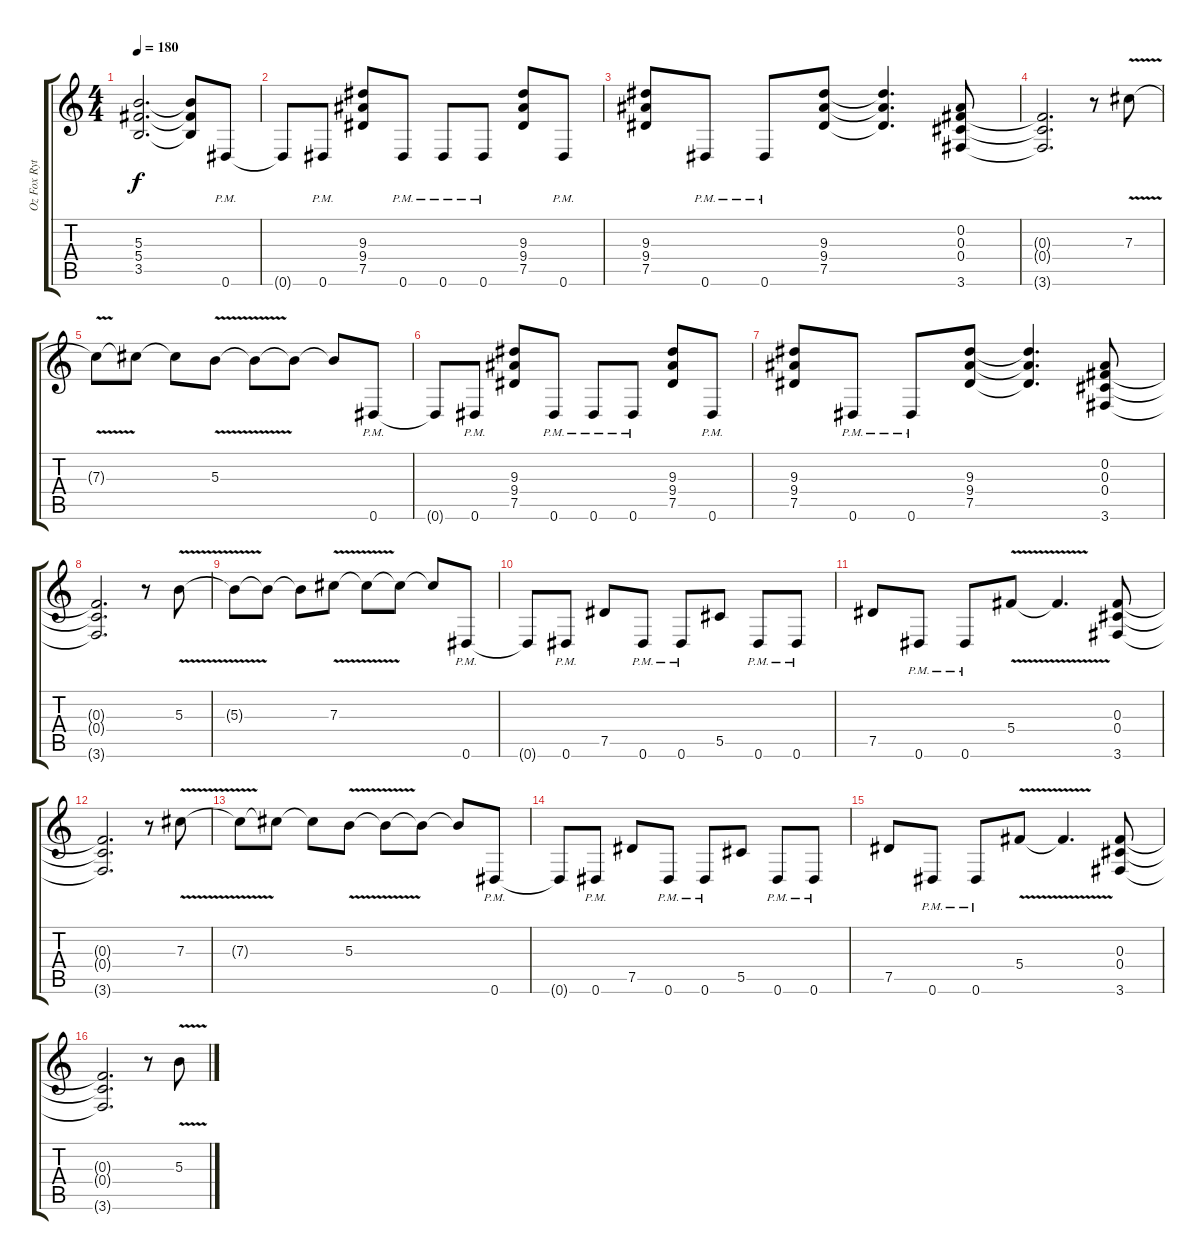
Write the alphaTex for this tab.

\track ("Oz Fox Rythm" "Oz Fox Ryt") {instrument distortionguitar}
\staff {score tabs}
\tuning (Eb4 Bb3 Gb3 Db3 Ab2 Eb2) {hide}
\ts (4 4)
\tempo 180
\clef g2
\ks c
(5.3 5.4 3.5).2{d dy f} (5.3{t} 5.4{t} 3.5{t}).8 0.6{pm}.8 |
0.6{t}.8 0.6{pm}.8 (9.3 9.4 7.5).8 0.6{pm}.8 0.6{pm}.8 0.6{pm}.8 (9.3 9.4 7.5).8 0.6{pm}.8 |
(9.3 9.4 7.5).8 0.6{pm}.8 0.6{pm}.8 (9.3 9.4 7.5).8 (9.3{t} 9.4{t} 7.5{t}).4{d} (0.2 0.3 0.4 3.6).8 |
(0.3{t} 0.4{t} 3.6{t}).2{d} r.8 7.3{v}.8 |
7.3{t}.8 7.3{t}.8 7.3{t}.8 5.3{v}.8 5.3{t}.8 5.3{t}.8 5.3{t}.8 0.6{pm}.8 |
0.6{t}.8 0.6{pm}.8 (9.3 9.4 7.5).8 0.6{pm}.8 0.6{pm}.8 0.6{pm}.8 (9.3 9.4 7.5).8 0.6{pm}.8 |
(9.3 9.4 7.5).8 0.6{pm}.8 0.6{pm}.8 (9.3 9.4 7.5).8 (9.3{t} 9.4{t} 7.5{t}).4{d} (0.2 0.3 0.4 3.6).8 |
(0.3{t} 0.4{t} 3.6{t}).2{d} r.8 5.3{v}.8 |
5.3{t}.8 5.3{t}.8 5.3{t}.8 7.3{v}.8 7.3{t}.8 7.3{t}.8 7.3{t}.8 0.6{pm}.8 |
0.6{t}.8 0.6{pm}.8 7.5.8 0.6{pm}.8 0.6{pm}.8 5.5.8 0.6{pm}.8 0.6{pm}.8 |
7.5.8 0.6{pm}.8 0.6{pm}.8 5.4{v}.8 5.4{v t}.4{d} (0.3 0.4 3.6).8 |
(0.3{t} 0.4{t} 3.6{t}).2{d} r.8 7.3{v}.8 |
7.3{t}.8 7.3{t}.8 7.3{t}.8 5.3{v}.8 5.3{t}.8 5.3{t}.8 5.3{t}.8 0.6{pm}.8 |
0.6{t}.8 0.6{pm}.8 7.5.8 0.6{pm}.8 0.6{pm}.8 5.5.8 0.6{pm}.8 0.6{pm}.8 |
7.5.8 0.6{pm}.8 0.6{pm}.8 5.4{v}.8 5.4{v t}.4{d} (0.3 0.4 3.6).8 |
(0.3{t} 0.4{t} 3.6{t}).2{d} r.8 5.3{v}.8
